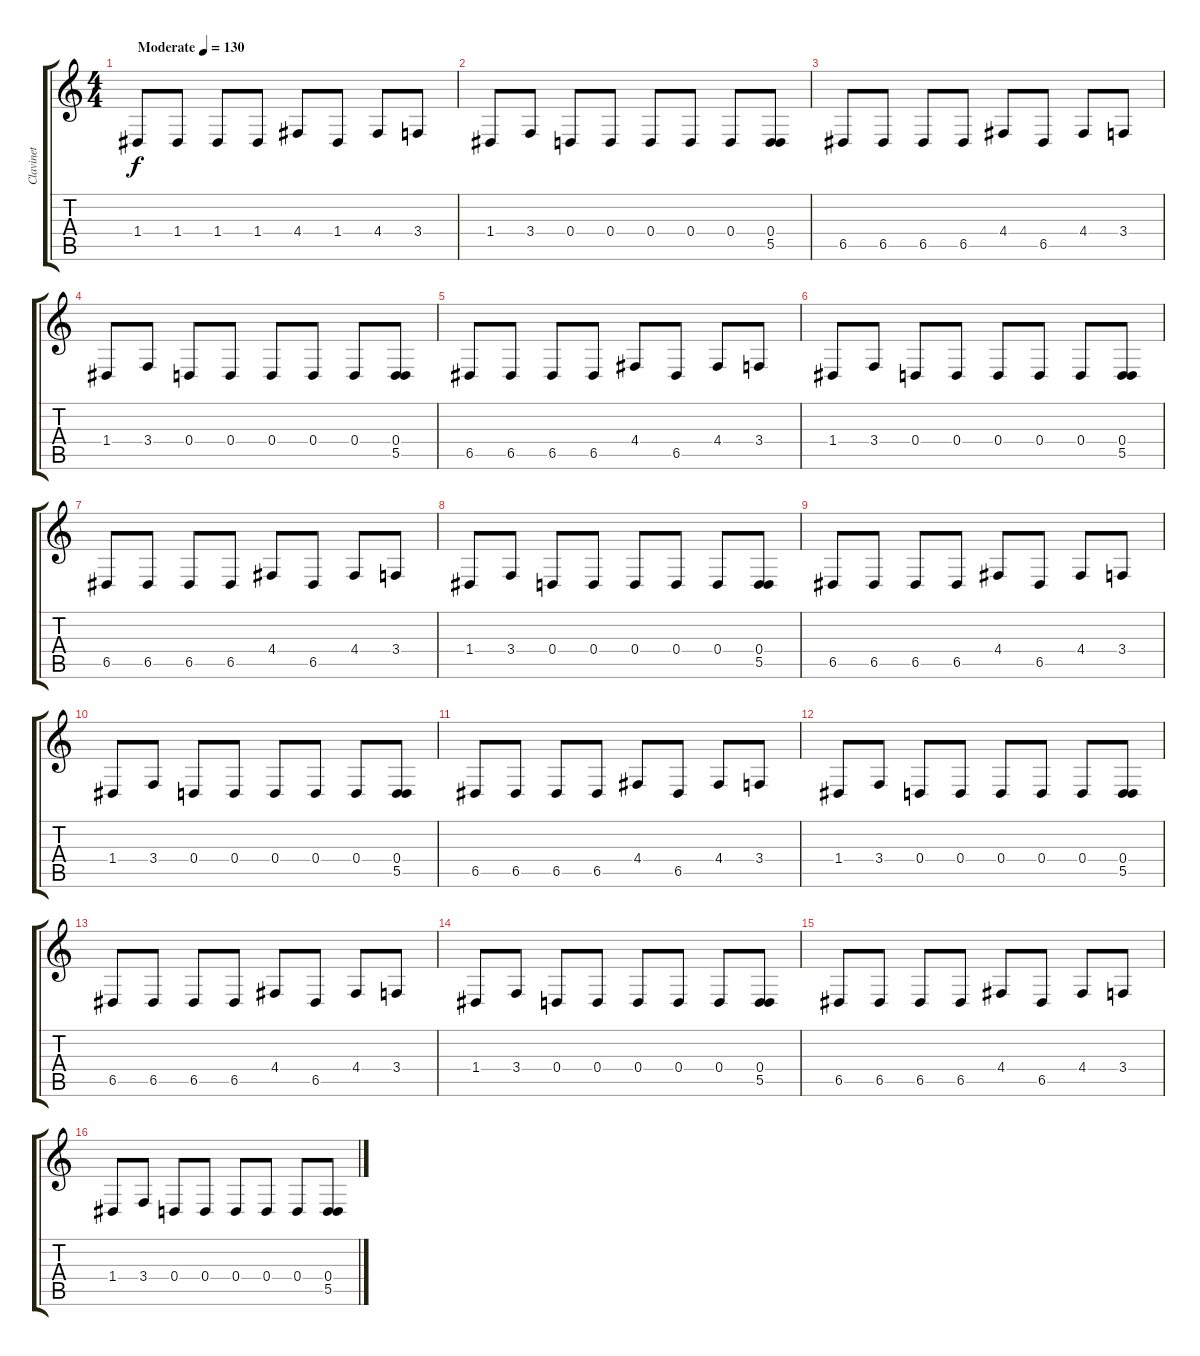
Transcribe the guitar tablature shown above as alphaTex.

\track ("Clavinet" "Clavinet") {instrument clavinet}
\staff {score tabs}
\tuning (E4 B3 G3 D3 A2 E2) {hide}
\ts (4 4)
\tempo (130 "Moderate")
\clef g2
\ks c
1.4.8{dy f instrument clavinet} 1.4.8 1.4.8 1.4.8 4.4.8 1.4.8 4.4.8 3.4.8 |
1.4.8 3.4.8 0.4.8 0.4.8 0.4.8 0.4.8 0.4.8 (0.4 5.5).8 |
6.5.8 6.5.8 6.5.8 6.5.8 4.4.8 6.5.8 4.4.8 3.4.8 |
1.4.8 3.4.8 0.4.8 0.4.8 0.4.8 0.4.8 0.4.8 (0.4 5.5).8 |
6.5.8 6.5.8 6.5.8 6.5.8 4.4.8 6.5.8 4.4.8 3.4.8 |
1.4.8 3.4.8 0.4.8 0.4.8 0.4.8 0.4.8 0.4.8 (0.4 5.5).8 |
6.5.8 6.5.8 6.5.8 6.5.8 4.4.8 6.5.8 4.4.8 3.4.8 |
1.4.8 3.4.8 0.4.8 0.4.8 0.4.8 0.4.8 0.4.8 (0.4 5.5).8 |
6.5.8 6.5.8 6.5.8 6.5.8 4.4.8 6.5.8 4.4.8 3.4.8 |
1.4.8 3.4.8 0.4.8 0.4.8 0.4.8 0.4.8 0.4.8 (0.4 5.5).8 |
6.5.8 6.5.8 6.5.8 6.5.8 4.4.8 6.5.8 4.4.8 3.4.8 |
1.4.8 3.4.8 0.4.8 0.4.8 0.4.8 0.4.8 0.4.8 (0.4 5.5).8 |
6.5.8 6.5.8 6.5.8 6.5.8 4.4.8 6.5.8 4.4.8 3.4.8 |
1.4.8 3.4.8 0.4.8 0.4.8 0.4.8 0.4.8 0.4.8 (0.4 5.5).8 |
6.5.8 6.5.8 6.5.8 6.5.8 4.4.8 6.5.8 4.4.8 3.4.8 |
1.4.8 3.4.8 0.4.8 0.4.8 0.4.8 0.4.8 0.4.8 (0.4 5.5).8
